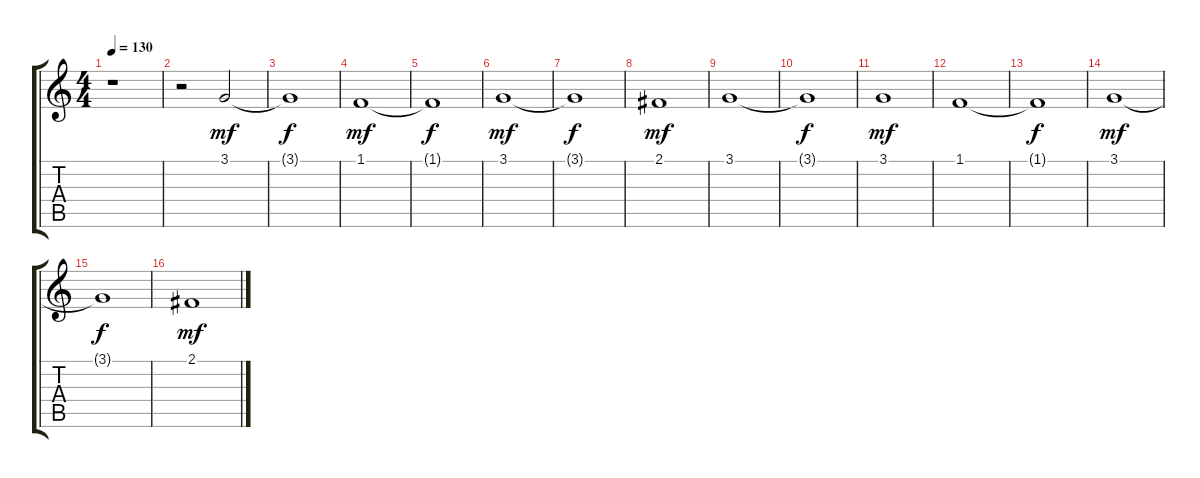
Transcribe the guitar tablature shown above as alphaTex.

\track "" {instrument synthstrings2}
\staff {score tabs}
\tuning (E4 B3 G3 D3 A2 E2) {hide}
\ts (4 4)
\tempo 130
\clef g2
\ks c
r.1{dy mf instrument synthstrings2} |
r.2 3.1.2 |
3.1{t}.1{dy f} |
1.1.1{dy mf} |
1.1{t}.1{dy f} |
3.1.1{dy mf} |
3.1{t}.1{dy f} |
2.1.1{dy mf} |
3.1.1 |
3.1{t}.1{dy f} |
3.1.1{dy mf} |
1.1.1 |
1.1{t}.1{dy f} |
3.1.1{dy mf} |
3.1{t}.1{dy f} |
2.1.1{dy mf}
